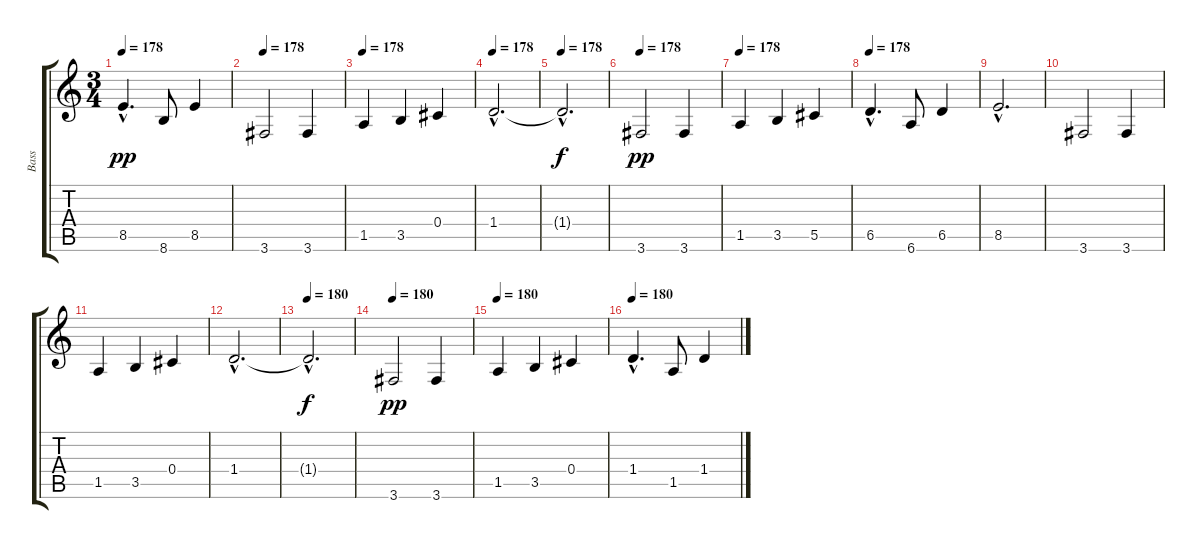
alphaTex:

\track ("Bass" "Bass") {instrument slapbass1}
\staff {score tabs}
\tuning (Eb4 Bb3 Gb3 Db3 Ab2 Eb2) {hide}
\ts (3 4)
\tempo 178
\clef g2
\ks c
8.5{hac}.4{d dy pp} 8.6.8 8.5.4 |
\tempo 178
3.6.2 3.6.4 |
\tempo 178
1.5.4 3.5.4 0.4.4 |
\tempo 178
1.4{hac}.2{d} |
\tempo 178
1.4{hac t}.2{d dy f} |
\tempo 178
3.6.2{dy pp instrument slapbass1} 3.6.4 |
\tempo 178
1.5.4 3.5.4 5.5.4 |
\tempo 178
6.5{hac}.4{d} 6.6.8 6.5.4 |
8.5{hac}.2{d} |
3.6.2 3.6.4 |
1.5.4 3.5.4 0.4.4 |
1.4{hac}.2{d} |
\tempo 180
1.4{hac t}.2{d dy f} |
\tempo 180
3.6.2{dy pp} 3.6.4 |
\tempo 180
1.5.4 3.5.4 0.4.4 |
\tempo 180
1.4{hac}.4{d} 1.5.8 1.4.4
